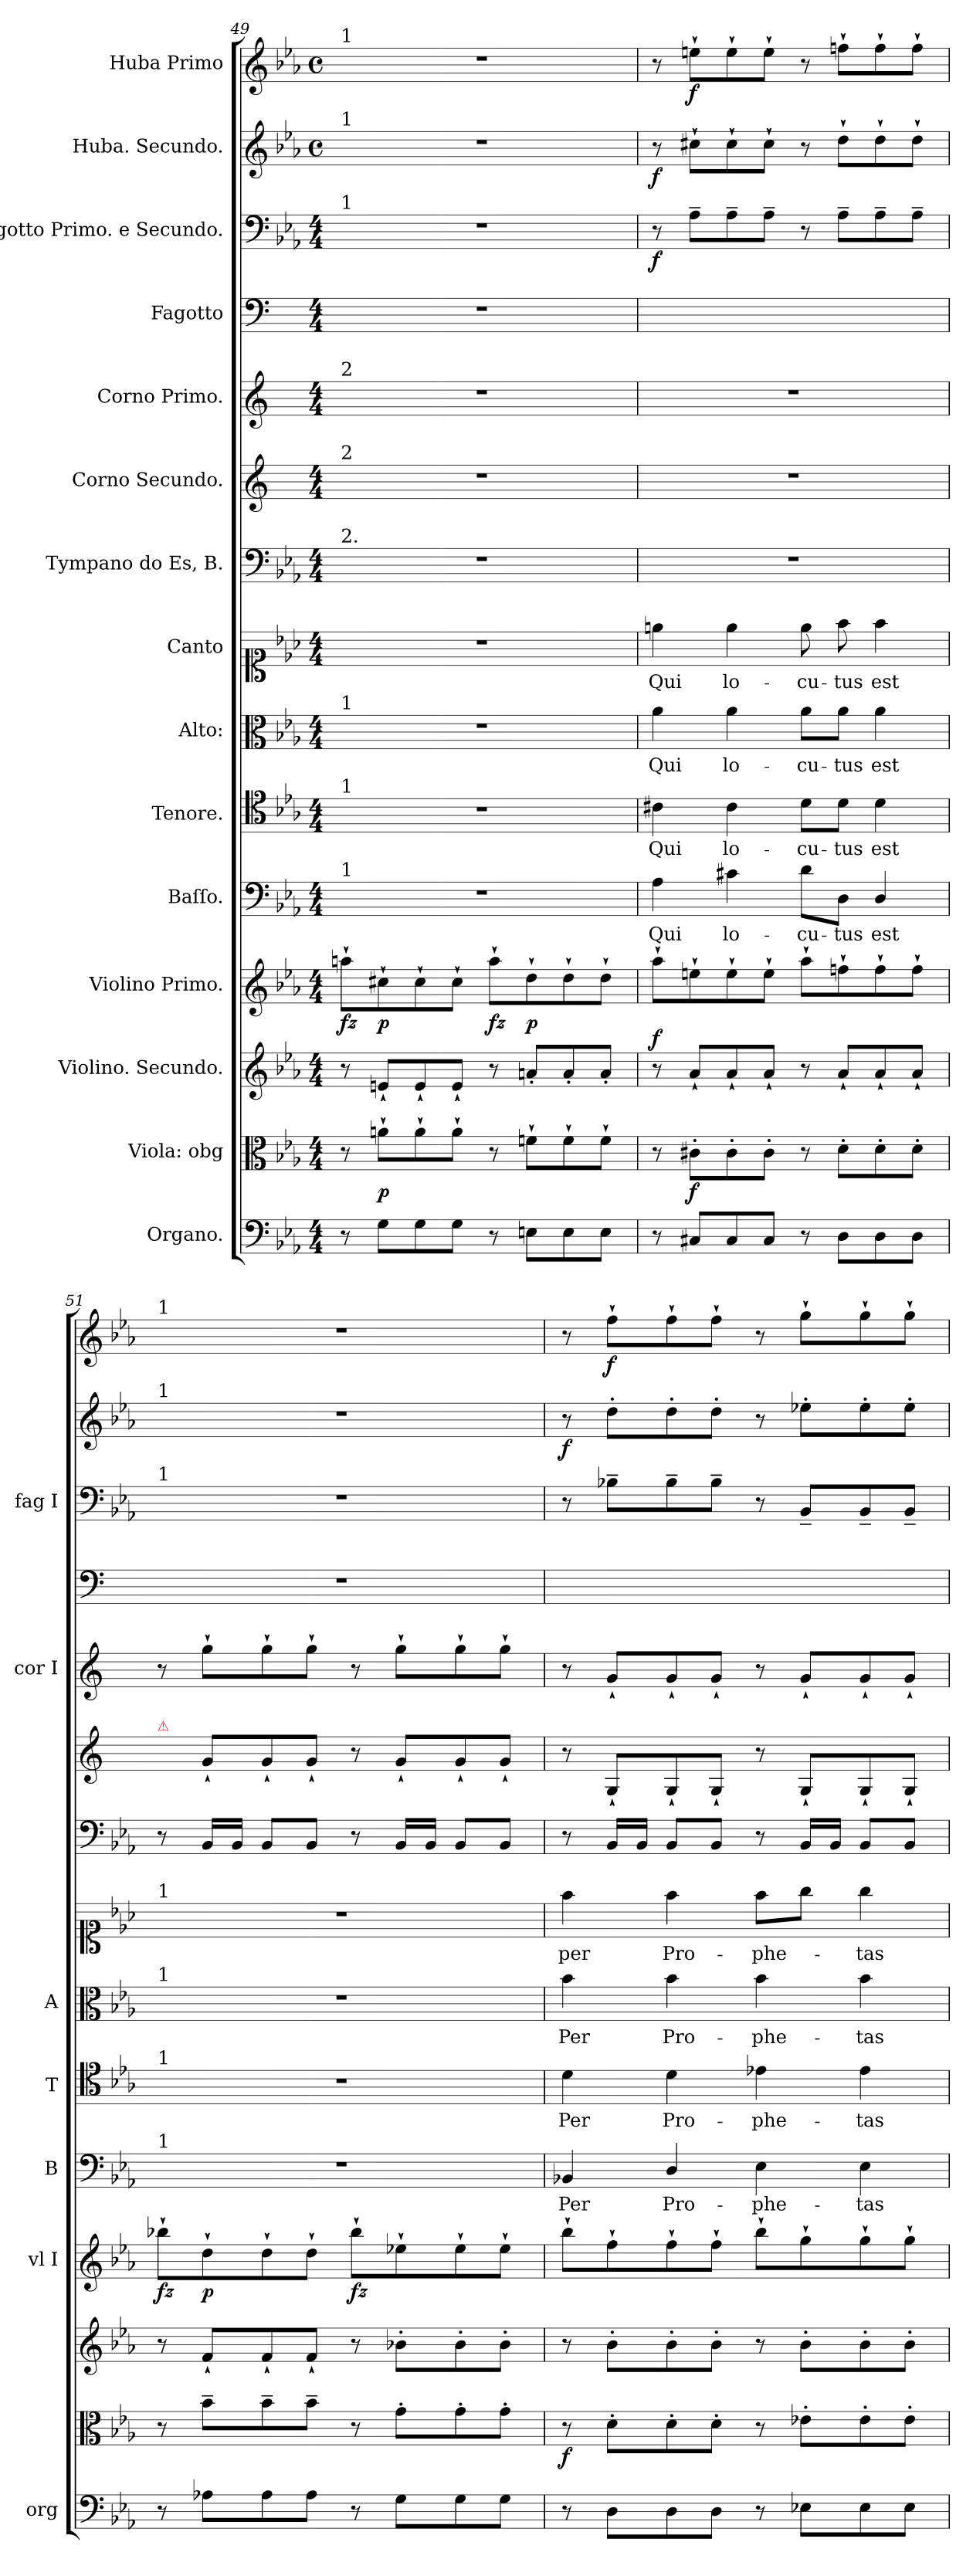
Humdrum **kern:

**kern	**dynam	**kern	**dynam	**kern	**dynam	**kern	**dynam	**kern	**text	**kern	**text	**kern	**text	**kern	**text	**kern	**kern	**kern	**dynam	**kern	**kern	**dynam	**kern	**dynam	**kern	**dynam
*part15	*part15	*part14	*part14	*part13	*part13	*part12	*part12	*part11	*part11	*part10	*part10	*part9	*part9	*part8	*part8	*part7	*part6	*part5	*part5	*part4	*part3	*part3	*part2	*part2	*part1	*part1
*staff15	*staff15	*staff14	*staff14	*staff13	*staff13	*staff12	*staff12	*staff11	*staff11	*staff10	*staff10	*staff9	*staff9	*staff8	*staff8	*staff7	*staff6	*staff5	*staff5	*staff4	*staff3	*staff3	*staff2	*staff2	*staff1	*staff1
*I"Organo.	*	*I"Viola: obg	*	*I"Violino. Secundo.	*	*I"Violino Primo.	*	*I"Baſſo.	*	*I"Tenore.	*	*I"Alto:	*	*I"Canto	*	*I"Tympano do Es, B.	*I"Corno Secundo.	*I"Corno Primo.	*	*I"Fagotto	*I"Fagotto Primo. e Secundo.	*	*I"Huba. Secundo.	*	*I"Huba Primo	*
*I'org	*	*	*	*	*	*I'vl I	*	*I'B	*	*I'T	*	*I'A	*	*	*	*	*	*I'cor I	*	*	*I'fag I	*	*	*	*	*
*clefF4	*	*clefC3	*	*clefG2	*	*clefG2	*	*clefF4	*	*clefC4	*	*clefC3	*	*clefC1	*	*clefF4	*clefG2	*clefG2	*	*clefF4	*clefF4	*	*clefG2	*	*clefG2	*
*	*	*	*	*	*	*	*	*	*	*	*	*	*	*	*	*	*ITrd-2c-3	*ITrd-2c-3	*	*	*	*	*	*	*	*
*k[b-e-a-]	*	*k[b-e-a-]	*	*k[b-e-a-]	*	*k[b-e-a-]	*	*k[b-e-a-]	*	*k[b-e-a-]	*	*k[b-e-a-]	*	*k[b-e-a-]	*	*k[b-e-a-]	*k[b-e-a-]	*k[b-e-a-]	*	*	*k[b-e-a-]	*	*k[b-e-a-]	*	*k[b-e-a-]	*
*E-:	*	*E-:	*	*E-:	*	*E-:	*	*E-:	*	*E-:	*	*E-:	*	*E-:	*	*E-:	*E-:	*E-:	*	*	*E-:	*	*E-:	*	*E-:	*
*M4/4	*	*M4/4	*	*M4/4	*	*M4/4	*	*M4/4	*	*M4/4	*	*M4/4	*	*M4/4	*	*M4/4	*M4/4	*M4/4	*	*M4/4	*M4/4	*	*M4/4	*	*M4/4	*
*	*	*	*	*	*	*	*	*	*	*	*	*	*	*	*	*	*	*	*	*	*	*	*met(c)	*	*met(c)	*
=49	=49	=49	=49	=49	=49	=49	=49	=49	=49	=49	=49	=49	=49	=49	=49	=49	=49	=49	=49	=49	=49	=49	=49	=49	=49	=49
!	!	!	!	!	!	!	!	!	!	!	!	!	!	!	!	!	!	!	!	!	!	!	!	!	!LO:TX:a:t=1	!
!	!	!	!	!	!	!	!	!	!	!	!	!	!	!	!	!	!	!	!	!	!	!	!LO:TX:a:t=1	!	!	!
!	!	!	!	!	!	!	!	!	!	!	!	!	!	!	!	!	!	!	!	!	!LO:TX:a:t=1	!	!	!	!	!
!	!	!	!	!	!	!	!	!	!	!	!	!	!	!	!	!	!	!LO:TX:a:t=2	!	!	!	!	!	!	!	!
!	!	!	!	!	!	!	!	!	!	!	!	!	!	!	!	!	!LO:TX:a:t=2	!	!	!	!	!	!	!	!	!
!	!	!	!	!	!	!	!	!	!	!	!	!	!	!	!	!LO:TX:a:t=2.	!	!	!	!	!	!	!	!	!	!
!	!	!	!	!	!	!	!	!	!	!	!	!LO:TX:a:t=1	!	!	!	!	!	!	!	!	!	!	!	!	!	!
!	!	!	!	!	!	!	!	!	!	!LO:TX:a:t=1	!	!	!	!	!	!	!	!	!	!	!	!	!	!	!	!
!	!	!	!	!	!	!	!	!LO:TX:a:t=1	!	!	!	!	!	!	!	!	!	!	!	!	!	!	!	!	!	!
8r	.	8r	.	8r	.	8aan`\L	fz	1r	.	1r	.	1r	.	1r	.	1r	1r	1r	.	1r	1r	.	1r	.	1r	.
!	!LO:DY:b	!	!	!	!LO:DY:a	!	!	!	!	!	!	!	!	!	!	!	!	!	!	!	!	!	!	!	!	!
8G\L	pia	8an`\L	p	8en`/L	pia	8cc#X`\	p	.	.	.	.	.	.	.	.	.	.	.	.	.	.	.	.	.	.	.
8G\	.	8a`\	.	8e`/	.	8cc#`\	.	.	.	.	.	.	.	.	.	.	.	.	.	.	.	.	.	.	.	.
8G\J	.	8a`\J	.	8e`/J	.	8cc#`\J	.	.	.	.	.	.	.	.	.	.	.	.	.	.	.	.	.	.	.	.
8r	.	8r	.	8r	.	8aa`\L	fz	.	.	.	.	.	.	.	.	.	.	.	.	.	.	.	.	.	.	.
8En\L	.	8fn`\L	.	8an'/L	.	8dd`\	p	.	.	.	.	.	.	.	.	.	.	.	.	.	.	.	.	.	.	.
8E\	.	8f`\	.	8a'/	.	8dd`\	.	.	.	.	.	.	.	.	.	.	.	.	.	.	.	.	.	.	.	.
8E\J	.	8f`\J	.	8a'/J	.	8dd`\J	.	.	.	.	.	.	.	.	.	.	.	.	.	.	.	.	.	.	.	.
=50	=50	=50	=50	=50	=50	=50	=50	=50	=50	=50	=50	=50	=50	=50	=50	=50	=50	=50	=50	=50	=50	=50	=50	=50	=50	=50
!	!	!	!	!	!LO:DY:a	!	!LO:DY:b	!	!	!	!	!	!	!	!	!	!	!	!	!	!	!	!	!	!	!
8r	.	8r	.	8r	f	8aa-`\L	forto	4A-\	Qui	4c#X\	Qui	4a-\	Qui	4een\	Qui	1r	1r	1r	.	1ryy	8r	f	8r	f	8r	.
!	!LO:DY:b	!	!	!	!	!	!	!	!	!	!	!	!	!	!	!	!	!	!	!	!	!	!	!	!	!
8C#X/L	fort	8c#X'\L	f	8a-`/L	.	8een`\	.	.	.	.	.	.	.	.	.	.	.	.	.	.	8A-~\L	.	8cc#X`\L	.	8een`\L	f
8C#/	.	8c#'\	.	8a-`/	.	8ee`\	.	4c#X\	lo-	4c#\	lo-	4a-\	lo-	4ee\	lo-	.	.	.	.	.	8A-~\	.	8cc#`\	.	8ee`\	.
8C#/J	.	8c#'\J	.	8a-`/J	.	8ee`\J	.	.	.	.	.	.	.	.	.	.	.	.	.	.	8A-~\J	.	8cc#`\J	.	8ee`\J	.
8r	.	8r	.	8r	.	8aa-`\L	.	8d\L	-cu-	8d\L	-cu-	8a-\L	-cu-	8ee\	-cu-	.	.	.	.	.	8r	.	8r	.	8r	.
8D\L	.	8d'\L	.	8a-`/L	.	8ffn`\	.	8D\J	-tus	8d\J	-tus	8a-\J	-tus	8ff\	-tus	.	.	.	.	.	8A-~\L	.	8dd`\L	.	8ffn`\L	.
8D\	.	8d'\	.	8a-`/	.	8ff`\	.	4D/	est	4d\	est	4a-\	est	4ff\	est	.	.	.	.	.	8A-~\	.	8dd`\	.	8ff`\	.
8D\J	.	8d'\J	.	8a-`/J	.	8ff`\J	.	.	.	.	.	.	.	.	.	.	.	.	.	.	8A-~\J	.	8dd`\J	.	8ff`\J	.
=51	=51	=51	=51	=51	=51	=51	=51	=51	=51	=51	=51	=51	=51	=51	=51	=51	=51	=51	=51	=51	=51	=51	=51	=51	=51	=51
!	!	!	!	!	!	!	!	!	!	!	!	!	!	!	!	!	!	!	!	!	!	!	!	!	!LO:TX:a:t=1	!
!	!	!	!	!	!	!	!	!	!	!	!	!	!	!	!	!	!	!	!	!	!	!	!LO:TX:a:t=1	!	!	!
!	!	!	!	!	!	!	!	!	!	!	!	!	!	!	!	!	!	!	!	!	!LO:TX:a:t=1	!	!	!	!	!
!	!	!	!	!	!	!	!	!	!	!	!	!	!	!	!	!	!LO:TX:a:color=crimson:t=⚠	!	!	!	!	!	!	!	!	!
!	!	!	!	!	!	!	!	!	!	!	!	!	!	!LO:TX:a:t=1	!	!	!	!	!	!	!	!	!	!	!	!
!	!	!	!	!	!	!	!	!	!	!	!	!LO:TX:a:t=1	!	!	!	!	!	!	!	!	!	!	!	!	!	!
!	!	!	!	!	!	!	!	!	!	!LO:TX:a:t=1	!	!	!	!	!	!	!	!	!	!	!	!	!	!	!	!
!	!	!	!	!	!	!	!	!LO:TX:a:t=1	!	!	!	!	!	!	!	!	!	!	!	!	!	!	!	!	!	!
8r	.	8r	.	8r	.	8bb-X`\L	fz	1r	.	1r	.	1r	.	1r	.	8r	8ryy	8r	.	1r	1r	.	1r	.	1r	.
!	!LO:DY:b	!	!LO:DY:b	!	!LO:DY:a	!	!	!	!	!	!	!	!	!	!	!	!	!	!LO:DY:b	!	!	!	!	!	!	!
8A-X\L	pia	8b-~\L	pia	8f`/L	pia	8dd`\	p	.	.	.	.	.	.	.	.	16BB-/LL	8b-`/L	8bb-`\L	pia	.	.	.	.	.	.	.
.	.	.	.	.	.	.	.	.	.	.	.	.	.	.	.	16BB-/JJ	.	.	.	.	.	.	.	.	.	.
8A-\	.	8b-~\	.	8f`/	.	8dd`\	.	.	.	.	.	.	.	.	.	8BB-/L	8b-`/	8bb-`\	.	.	.	.	.	.	.	.
8A-\J	.	8b-~\J	.	8f`/J	.	8dd`\J	.	.	.	.	.	.	.	.	.	8BB-/J	8b-`/J	8bb-`\J	.	.	.	.	.	.	.	.
8r	.	8r	.	8r	.	8bb-`\L	fz	.	.	.	.	.	.	.	.	8r	8r	8r	.	.	.	.	.	.	.	.
!	!	!	!	!	!	!	!LO:DY:b	!	!	!	!	!	!	!	!	!	!	!	!	!	!	!	!	!	!	!
8G\L	.	8g'\L	.	8b-X'\L	.	8ee-X`\	p&colon;	.	.	.	.	.	.	.	.	16BB-/LL	8b-`/L	8bb-`\L	.	.	.	.	.	.	.	.
.	.	.	.	.	.	.	.	.	.	.	.	.	.	.	.	16BB-/JJ	.	.	.	.	.	.	.	.	.	.
8G\	.	8g'\	.	8b-'\	.	8ee-`\	.	.	.	.	.	.	.	.	.	8BB-/L	8b-`/	8bb-`\	.	.	.	.	.	.	.	.
8G\J	.	8g'\J	.	8b-'\J	.	8ee-`\J	.	.	.	.	.	.	.	.	.	8BB-/J	8b-`/J	8bb-`\J	.	.	.	.	.	.	.	.
=52	=52	=52	=52	=52	=52	=52	=52	=52	=52	=52	=52	=52	=52	=52	=52	=52	=52	=52	=52	=52	=52	=52	=52	=52	=52	=52
!	!	!	!	!	!	!	!LO:DY:b	!	!	!	!	!	!	!	!	!	!	!	!LO:DY:b	!	!	!	!	!	!	!
8r	.	8r	f	8r	.	8bb-`\L	fort	4BB-X/	Per	4d\	Per	4b-\	Per	4ff\	per	8r	8r	8r	fort	1ryy	8r	.	8r	f	8r	.
!	!LO:DY:a	!	!	!	!LO:DY:a	!	!	!	!	!	!	!	!	!	!	!	!	!	!	!	!	!LO:DY:b	!	!	!	!
8D\L	fort	8d'\L	.	8b-'\L	fort	8ff`\	.	.	.	.	.	.	.	.	.	16BB-/LL	8B-`/L	8b-`/L	.	.	8B-X~\L	fort	8dd'\L	.	8ff`\L	f
.	.	.	.	.	.	.	.	.	.	.	.	.	.	.	.	16BB-/JJ	.	.	.	.	.	.	.	.	.	.
8D\	.	8d'\	.	8b-'\	.	8ff`\	.	4D/	Pro-	4d\	Pro-	4b-\	Pro-	4ff\	Pro-	8BB-/L	8B-`/	8b-`/	.	.	8B-~\	.	8dd'\	.	8ff`\	.
8D\J	.	8d'\J	.	8b-'\J	.	8ff`\J	.	.	.	.	.	.	.	.	.	8BB-/J	8B-`/J	8b-`/J	.	.	8B-~\J	.	8dd'\J	.	8ff`\J	.
8r	.	8r	.	8r	.	8bb-`\L	.	4E-\	-phe-	4e-X\	-phe-	4b-\	-phe-	8ff\L	-phe-	8r	8r	8r	.	.	8r	.	8r	.	8r	.
8E-X\L	.	8e-X'\L	.	8b-'\L	.	8gg`\	.	.	.	.	.	.	.	8gg\J	.	16BB-/LL	8B-`/L	8b-`/L	.	.	8BB-~/L	.	8ee-X'\L	.	8gg`\L	.
.	.	.	.	.	.	.	.	.	.	.	.	.	.	.	.	16BB-/JJ	.	.	.	.	.	.	.	.	.	.
8E-\	.	8e-'\	.	8b-'\	.	8gg`\	.	4E-\	-tas	4e-\	-tas	4b-\	-tas	4gg\	-tas	8BB-/L	8B-`/	8b-`/	.	.	8BB-~/	.	8ee-'\	.	8gg`\	.
8E-\J	.	8e-'\J	.	8b-'\J	.	8gg`\J	.	.	.	.	.	.	.	.	.	8BB-/J	8B-`/J	8b-`/J	.	.	8BB-~/J	.	8ee-'\J	.	8gg`\J	.
=	=	=	=	=	=	=	=	=	=	=	=	=	=	=	=	=	=	=	=	=	=	=	=	=	=	=
*-	*-	*-	*-	*-	*-	*-	*-	*-	*-	*-	*-	*-	*-	*-	*-	*-	*-	*-	*-	*-	*-	*-	*-	*-	*-	*-
